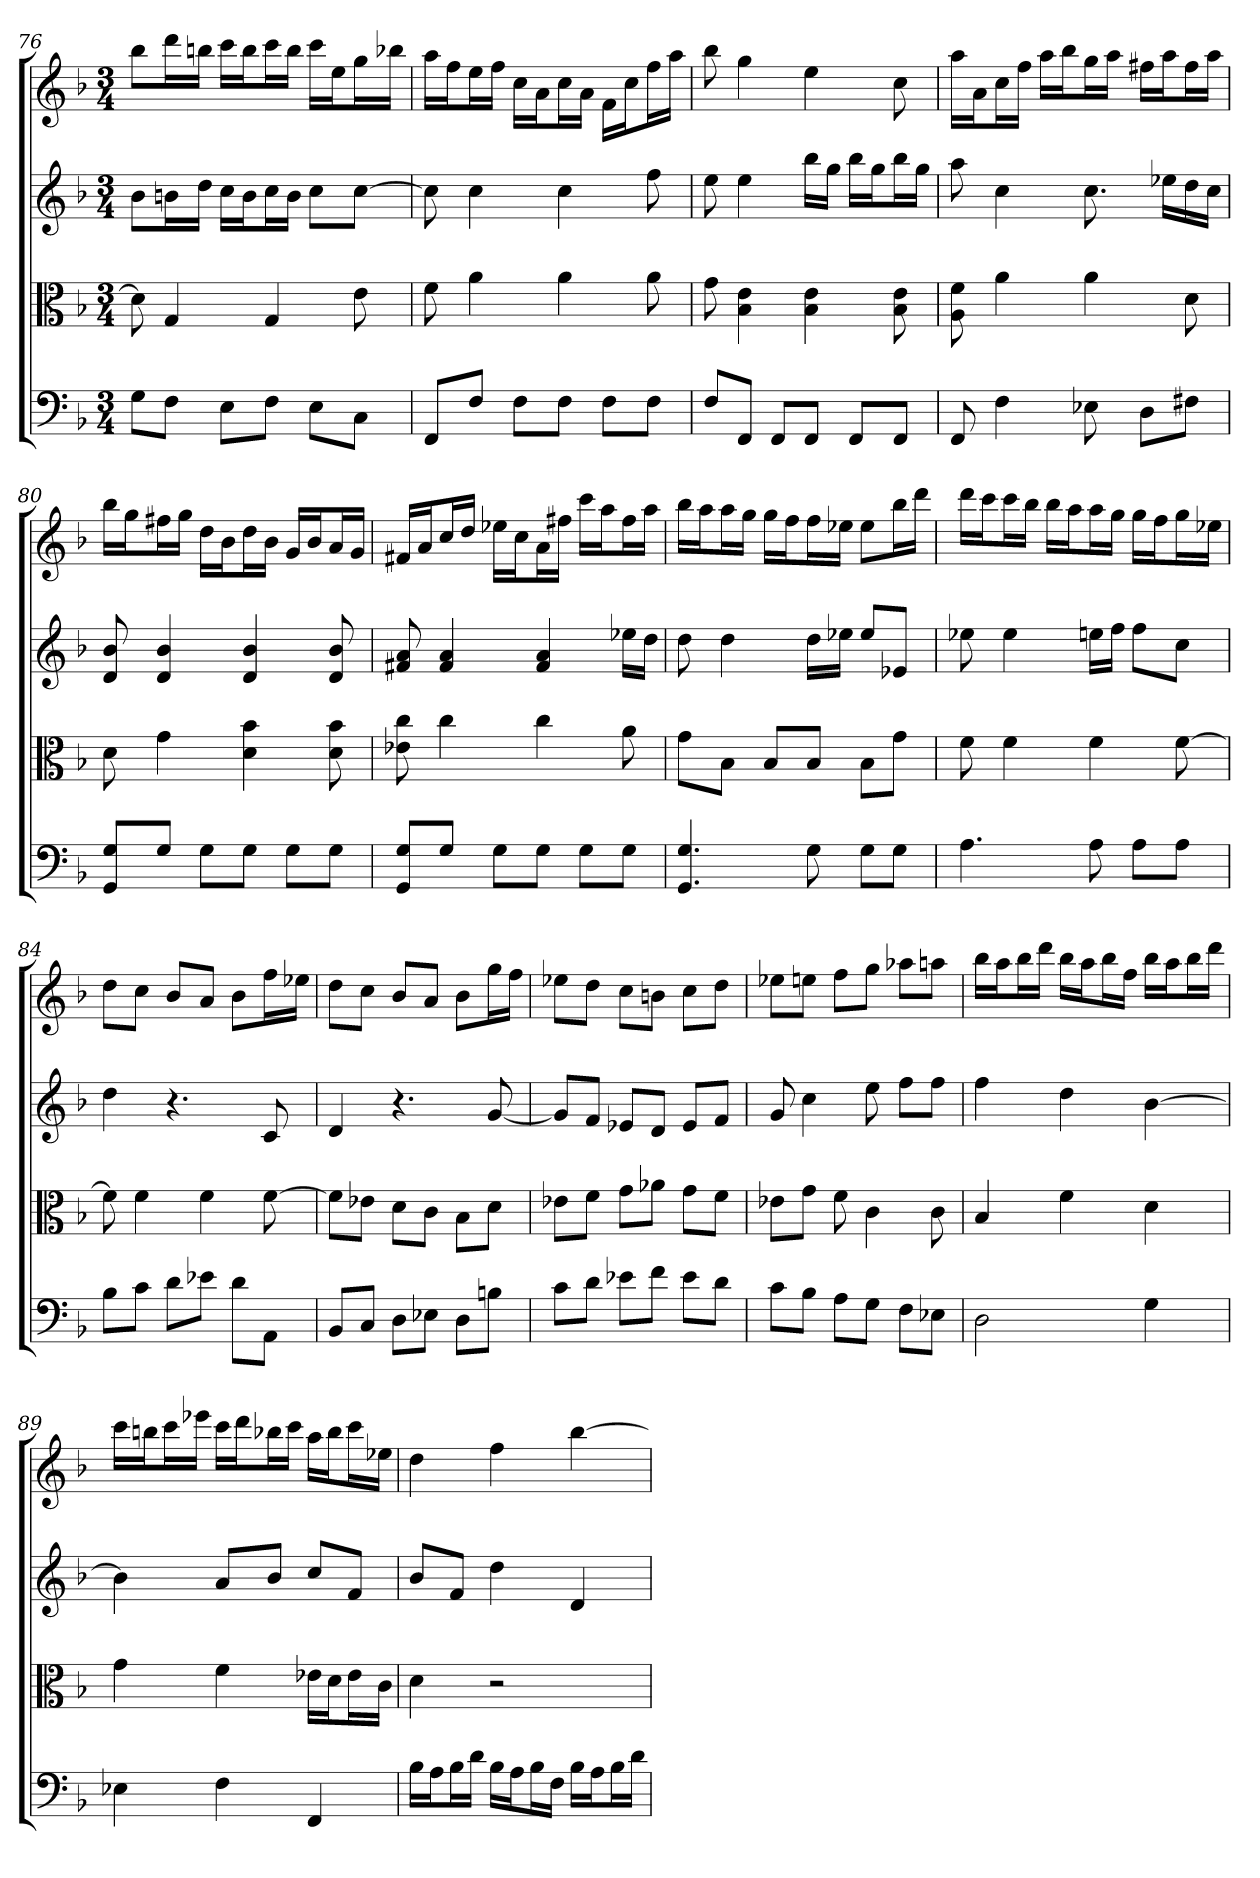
**kern	**kern	**kern	**kern
*part4	*part3	*part2	*part1
*staff4	*staff3	*staff2	*staff1
*clefF4	*clefC3	*	*
*k[b-]	*k[b-]	*k[b-]	*k[b-]
*F:	*F:	*F:	*F:
*M3/4	*M3/4	*M3/4	*M3/4
=76	=76	=76	=76
8G\L	8d]	8b-L	8bb-L
8F\J	4G	16bnL	16dddL
.	.	16ddJJ	16bbnJJ
8E\L	.	16ccLL	16cccLL
.	.	16bJ	16bbJ
8F\J	4G	16ccL	16cccL
.	.	16bJJ	16bbJJ
8E\L	.	8ccL	16cccLL
.	.	.	16eeJ
8C\J	8e	[8ccJ	16ggL
.	.	.	16bb-XJJ
=77	=77	=77	=77
8FF/L	8f	8cc]	16aaLL
.	.	.	16ffJ
8F/J	4a	4cc	16eeL
.	.	.	16ffJJ
8F\L	.	.	16ccLL
.	.	.	16aJ
8F\J	4a	4cc	16ccL
.	.	.	16aJJ
8F\L	.	.	16fLL
.	.	.	16ccJ
8F\J	8a	8ff	16ffL
.	.	.	16aaJJ
=78	=78	=78	=78
8F/L	8g	8ee	8bb-
8FF/J	4B- 4e	4ee	4gg
8FF/L	.	.	.
8FF/J	4B- 4e	16bb-LL	4ee
.	.	16ggJJ	.
8FF/L	.	16bb-LL	.
.	.	16ggJ	.
8FF/J	8B- 8e	16bb-L	8cc
.	.	16ggJJ	.
=79	=79	=79	=79
8FF	8A 8f	8aa	16aaLL
.	.	.	16aJ
4F	4a	4cc	16ccL
.	.	.	16ffJJ
.	.	.	16aaLL
.	.	.	16bb-J
8E-X	4a	8.cc	16ggL
.	.	.	16aaJJ
8D\L	.	.	16ff#XLL
.	.	16ee-XLL	16aaJ
8F#X\J	8d	16dd	16ff#L
.	.	16ccJJ	16aaJJ
=80	=80	=80	=80
8GG/ 8G/L	8d	8d 8b-	16bb-LL
.	.	.	16ggJ
8G/J	4g	4d 4b-	16ff#XL
.	.	.	16ggJJ
8G\L	.	.	16ddLL
.	.	.	16b-J
8G\J	4d 4b-	4d 4b-	16ddL
.	.	.	16b-JJ
8G\L	.	.	16gLL
.	.	.	16b-J
8G\J	8d 8b-	8d 8b-	16aL
.	.	.	16gJJ
=81	=81	=81	=81
8GG/ 8G/L	8e-X 8cc	8f#X 8a	16f#XLL
.	.	.	16aJ
8G/J	4cc	4f# 4a	16ccL
.	.	.	16ddJJ
8G\L	.	.	16ee-XLL
.	.	.	16ccJ
8G\J	4cc	4f# 4a	16aL
.	.	.	16ff#XJJ
8G\L	.	.	16cccLL
.	.	.	16aaJ
8G\J	8a	16ee-XLL	16ff#L
.	.	16ddJJ	16aaJJ
=82	=82	=82	=82
4.GG 4.G	8g\L	8dd	16bb-LL
.	.	.	16aaJ
.	8B-\J	4dd	16aaL
.	.	.	16ggJJ
.	8B-/L	.	16ggLL
.	.	.	16ffJ
8G	8B-/J	16ddLL	16ffL
.	.	16ee-XJJ	16ee-XJJ
8G\L	8B-\L	8ee-L	8ee-L
8G\J	8g\J	8e-XJ	16bb-L
.	.	.	16dddJJ
=83	=83	=83	=83
4.A	8f	8ee-X	16dddLL
.	.	.	16cccJ
.	4f	4ee-	16cccL
.	.	.	16bb-JJ
.	.	.	16bb-LL
.	.	.	16aaJ
8A	4f	16eenLL	16aaL
.	.	16ffJJ	16ggJJ
8A\L	.	8ffL	16ggLL
.	.	.	16ffJ
8A\J	[8f	8ccJ	16ggL
.	.	.	16ee-XJJ
=84	=84	=84	=84
8B-\L	8f]	4dd	8ddL
8c\J	4f	.	8ccJ
8d\L	.	4.r	8b-L
8e-X\J	4f	.	8aJ
8d\L	.	.	8b-L
8AA\J	[8f	8c	16ffL
.	.	.	16ee-XJJ
=85	=85	=85	=85
8BB-/L	8f\L]	4d	8ddL
8C/J	8e-X\J	.	8ccJ
8D\L	8d\L	4.r	8b-L
8E-X\J	8c\J	.	8aJ
8D\L	8B-\L	.	8b-L
8Bn\J	8d\J	[8g	16ggL
.	.	.	16ffJJ
=86	=86	=86	=86
8c\L	8e-X\L	8gL]	8ee-XL
8d\J	8f\J	8fJ	8ddJ
8e-X\L	8g\L	8e-XL	8ccL
8f\J	8a-X\J	8dJ	8bnJ
8e-\L	8g\L	8e-L	8ccL
8d\J	8f\J	8fJ	8ddJ
=87	=87	=87	=87
8c\L	8e-X\L	8g	8ee-XL
8B-\J	8g\J	4cc	8eenJ
8A\L	8f	.	8ffL
8G\J	4c	8ee	8ggJ
8F\L	.	8ffL	8aa-XL
8E-X\J	8c	8ffJ	8aanJ
=88	=88	=88	=88
2D	4B-	4ff	16bb-LL
.	.	.	16aaJ
.	.	.	16bb-L
.	.	.	16dddJJ
.	4f	4dd	16bb-LL
.	.	.	16aaJ
.	.	.	16bb-L
.	.	.	16ffJJ
4G	4d	[4b-	16bb-LL
.	.	.	16aaJ
.	.	.	16bb-L
.	.	.	16dddJJ
=89	=89	=89	=89
4E-X	4g	4b-]	16cccLL
.	.	.	16bbnJ
.	.	.	16cccL
.	.	.	16eee-XJJ
4F	4f	8aL	16cccLL
.	.	.	16dddJ
.	.	8b-J	16bb-XL
.	.	.	16cccJJ
4FF	16e-X\LL	8ccL	16aaLL
.	16d\J	.	16bb-J
.	16e-\L	8fJ	16cccL
.	16c\JJ	.	16ee-XJJ
=90	=90	=90	=90
16B-\LL	4d	8b-L	4dd
16A\J	.	.	.
16B-\L	.	8fJ	.
16d\JJ	.	.	.
16B-\LL	2r	4dd	4ff
16A\J	.	.	.
16B-\L	.	.	.
16F\JJ	.	.	.
16B-\LL	.	4d	[4bb-
16A\J	.	.	.
16B-\L	.	.	.
16d\JJ	.	.	.
=	=	=	=
*-	*-	*-	*-
